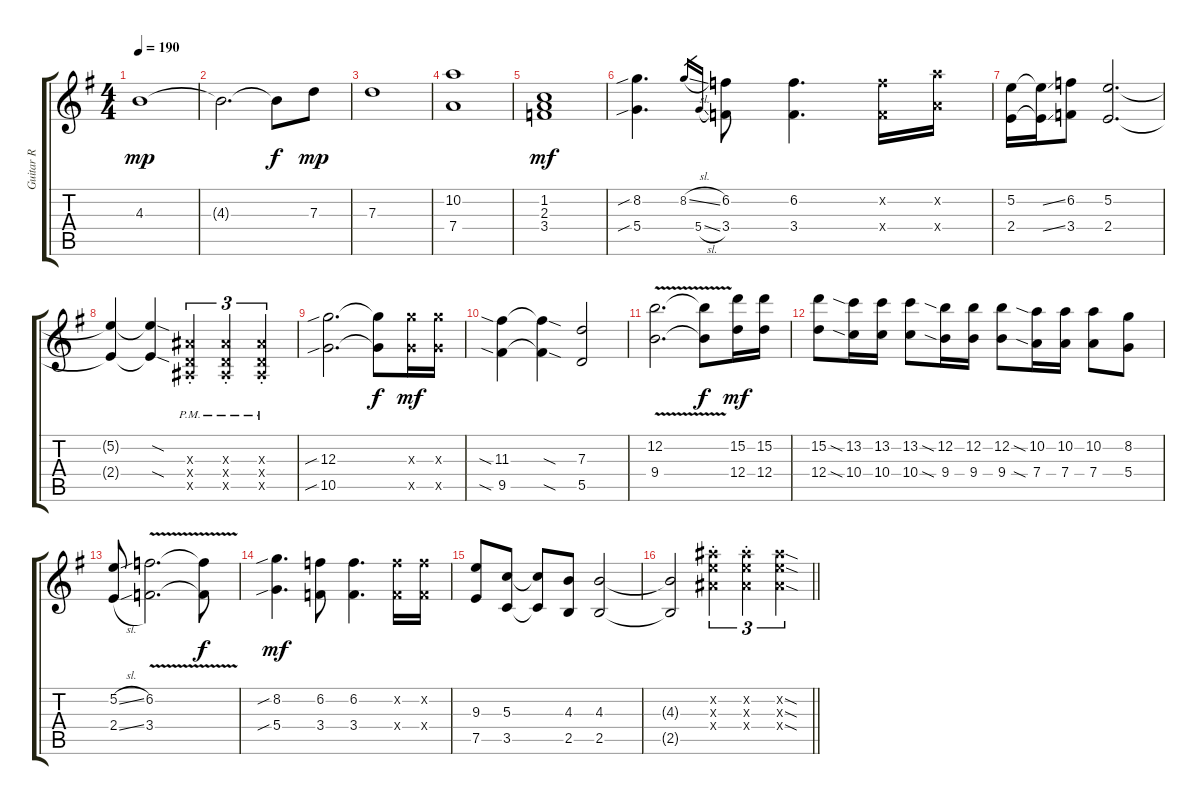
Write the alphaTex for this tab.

\track ("Guitar R" "Guitar R") {instrument distortionguitar}
\staff {score tabs}
\tuning (E4 B3 G3 D3 A2 E2) {hide}
\ts (4 4)
\tempo 190
\clef g2
\ks g
4.3.1{dy mp} |
4.3{t}.2{d} 4.3{t}.8{dy f} 7.3.8{dy mp} |
7.3.1 |
(10.2 7.4).1 |
(1.2 2.3 3.4).1{dy mf} |
(8.2{sib} 5.4{sib}).4{d} 8.2{sl}.16{gr} 5.4{sl}.16{gr} (6.2 3.4).8 (6.2 3.4).4{d} (6.2{x} 3.4{x}).16 (10.2{x} 7.4{x}).16 |
(5.2 2.4).16 (5.2{ss t} 2.4{ss t}).16 (6.2 3.4).8 (5.2 2.4).2{d} |
(5.2{t} 2.4{t}).4 (5.2{sod t} 2.4{sod t}).4 (3.3{pm st x} 0.4{pm st x} 1.5{pm st x}).4{tu (3 2)} (3.3{pm st x} 0.4{pm st x} 1.5{pm st x}).4{tu (3 2)} (3.3{pm st x} 0.4{pm st x} 1.5{pm st x}).4{tu (3 2)} |
(12.3{sib} 10.5{sib}).2{d} (12.3{t} 10.5{t}).8{dy f} (12.3{x} 10.5{x}).16{dy mf} (12.3{x} 10.5{x}).16 |
(11.3{sia} 9.5{sia}).4 (11.3{sod t} 9.5{sod t}).4 (7.3 5.5).2 |
(12.2{v} 9.4{v}).2{d} (12.2{t} 9.4{t}).8{dy f} (15.2 12.4).16{dy mf} (15.2 12.4).16 |
(15.2 12.4).8 (13.2{sia} 10.4{sia}).16 (13.2 10.4).16 (13.2 10.4).8 (12.2{sia} 9.4{sia}).16 (12.2 9.4).16 (12.2 9.4).8 (10.2{sia} 7.4{sia}).16 (10.2 7.4).16 (10.2 7.4).8 (8.2 5.4).8 |
(5.2{sl} 2.4{sl}).8 (6.2{v} 3.4{v}).2{d} (6.2{t} 3.4{t}).8{dy f} |
(8.2{sib} 5.4{sib}).4{d dy mf} (6.2 3.4).8 (6.2 3.4).4{d} (6.2{x} 3.4{x}).16 (6.2{x} 3.4{x}).16 |
(9.3 7.5).8 (5.3 3.5).8 (5.3{t} 3.5{t}).8 (4.3 2.5).8 (4.3 2.5).2 |
\barLineRight lightlight
(4.3{t} 2.5{t}).2 (11.2{st x} 9.3{st x} 8.4{st x}).4{tu (3 2)} (11.2{st x} 9.3{st x} 8.4{st x}).4{tu (3 2)} (11.2{sod x} 9.3{sod x} 8.4{sod x}).4{tu (3 2)}
